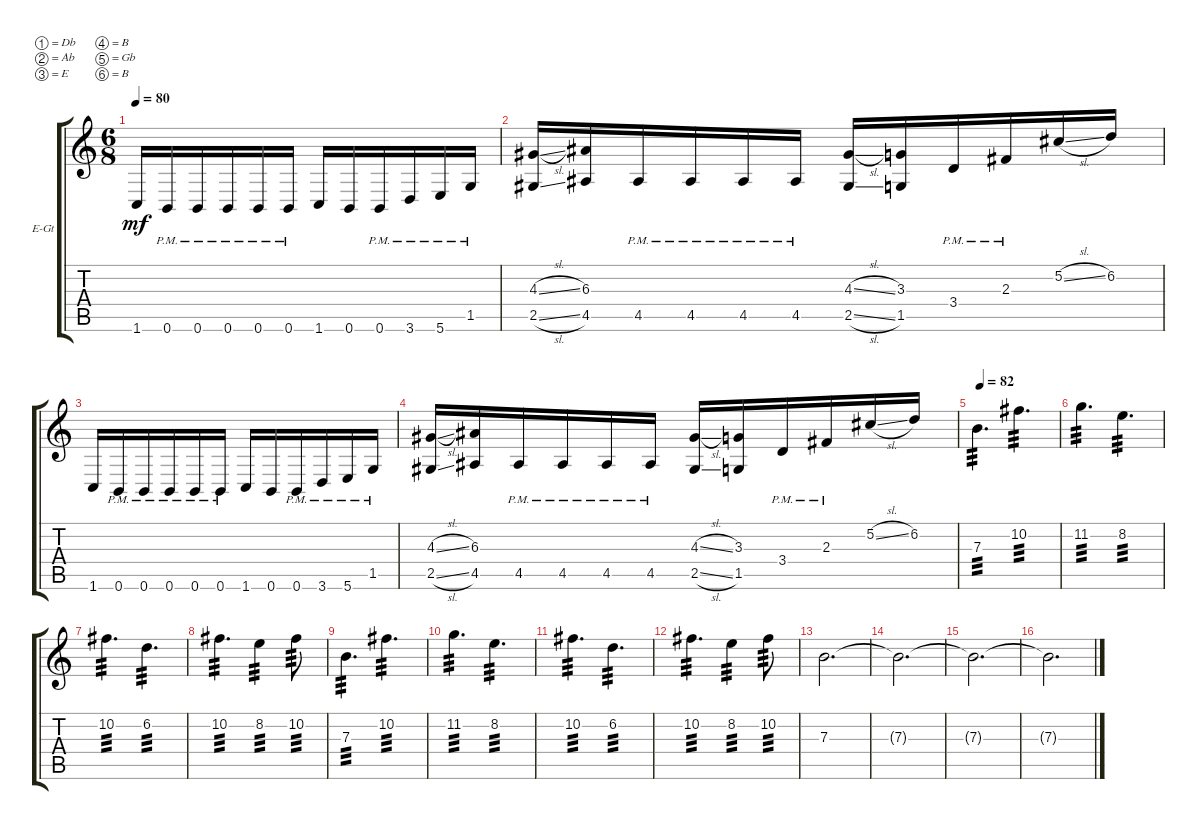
\defaultSystemsLayout 4
\bracketExtendMode groupsimilarinstruments
\firstSystemTrackNameOrientation horizontal
\otherSystemsTrackNameOrientation horizontal
\track ("Mick Thomson" "E-Gt") {instrument distortionguitar}
\staff {score tabs}
\tuning (Db4 Ab3 E3 B2 Gb2 B1)
\ts (6 8)
\tempo 80
\clef g2
\ks c
1.6.16{dy mf} 0.6{pm}.16 0.6{pm}.16 0.6{pm}.16 0.6{pm}.16 0.6{pm}.16 1.6.16 0.6.16 0.6{pm}.16 3.6{pm}.16 5.6{pm}.16 1.5{pm}.16 |
(2.5{sl} 4.3{sl}).16 (4.5 6.3).16 4.5{pm}.16 4.5{pm}.16 4.5{pm}.16 4.5{pm}.16 (2.5{sl} 4.3{sl}).16 (1.5 3.3).16 3.4{pm}.16 2.3{pm}.16 5.2{sl}.16 6.2.16 |
1.6.16 0.6{pm}.16 0.6{pm}.16 0.6{pm}.16 0.6{pm}.16 0.6{pm}.16 1.6.16 0.6.16 0.6{pm}.16 3.6{pm}.16 5.6{pm}.16 1.5{pm}.16 |
(2.5{sl} 4.3{sl}).16 (4.5 6.3).16 4.5{pm}.16 4.5{pm}.16 4.5{pm}.16 4.5{pm}.16 (2.5{sl} 4.3{sl}).16 (1.5 3.3).16 3.4{pm}.16 2.3{pm}.16 5.2{sl}.16 6.2.16 |
\tempo (82 0.0465116)
7.3.4{d tp 3} 10.2.4{d tp 3} |
11.2.4{d tp 3} 8.2.4{d tp 3} |
10.2.4{d tp 3} 6.2.4{d tp 3} |
10.2.4{d tp 3} 8.2.4{tp 3} 10.2.8{tp 3} |
7.3.4{d tp 3} 10.2.4{d tp 3} |
11.2.4{d tp 3} 8.2.4{d tp 3} |
10.2.4{d tp 3} 6.2.4{d tp 3} |
10.2.4{d tp 3} 8.2.4{tp 3} 10.2.8{tp 3} |
7.3.2{d} |
7.3{t}.2{d} |
7.3{t}.2{d} |
7.3{t}.2{d}
